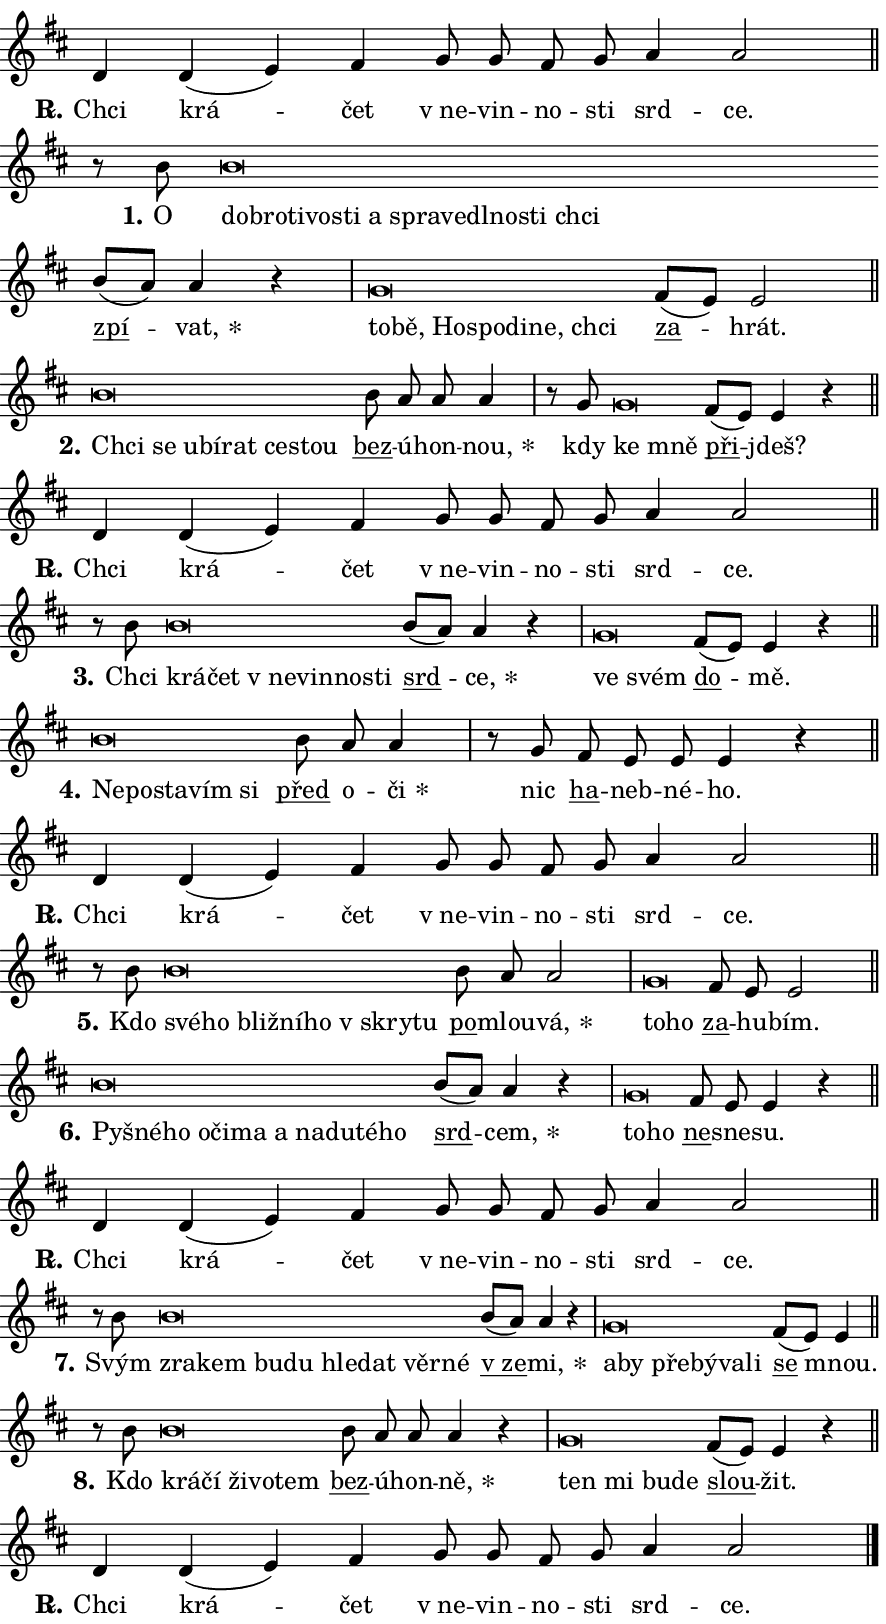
\version "2.24.0"
\header { tagline = "" }
\paper {
  indent = 0\cm
  top-margin = 0\cm
  right-margin = 0.13\cm % to fit lyric hyphens
  bottom-margin = 0\cm
  left-margin = 0\cm
  paper-width = 15\cm
  page-breaking = #ly:one-page-breaking
  system-system-spacing.basic-distance = #11
  score-system-spacing.basic-distance = #11
  ragged-last = ##f
}


%% Author: Thomas Morley
%% https://lists.gnu.org/archive/html/lilypond-user/2020-05/msg00002.html
#(define (line-position grob)
"Returns position of @var[grob} in current system:
   @code{'start}, if at first time-step
   @code{'end}, if at last time-step
   @code{'middle} otherwise
"
  (let* ((col (ly:item-get-column grob))
         (ln (ly:grob-object col 'left-neighbor))
         (rn (ly:grob-object col 'right-neighbor))
         (col-to-check-left (if (ly:grob? ln) ln col))
         (col-to-check-right (if (ly:grob? rn) rn col))
         (break-dir-left
           (and
             (ly:grob-property col-to-check-left 'non-musical #f)
             (ly:item-break-dir col-to-check-left)))
         (break-dir-right
           (and
             (ly:grob-property col-to-check-right 'non-musical #f)
             (ly:item-break-dir col-to-check-right))))
        (cond ((eqv? 1 break-dir-left) 'start)
              ((eqv? -1 break-dir-right) 'end)
              (else 'middle))))

#(define (tranparent-at-line-position vctor)
  (lambda (grob)
  "Relying on @code{line-position} select the relevant enry from @var{vctor}.
Used to determine transparency,"
    (case (line-position grob)
      ((end) (not (vector-ref vctor 0)))
      ((middle) (not (vector-ref vctor 1)))
      ((start) (not (vector-ref vctor 2))))))

noteHeadBreakVisibility =
#(define-music-function (break-visibility)(vector?)
"Makes @code{NoteHead}s transparent relying on @var{break-visibility}"
#{
  \override NoteHead.transparent =
    #(tranparent-at-line-position break-visibility)
#})

#(define delete-ledgers-for-transparent-note-heads
  (lambda (grob)
    "Reads whether a @code{NoteHead} is transparent.
If so this @code{NoteHead} is removed from @code{'note-heads} from
@var{grob}, which is supposed to be @code{LedgerLineSpanner}.
As a result ledgers are not printed for this @code{NoteHead}"
    (let* ((nhds-array (ly:grob-object grob 'note-heads))
           (nhds-list
             (if (ly:grob-array? nhds-array)
                 (ly:grob-array->list nhds-array)
                 '()))
           ;; Relies on the transparent-property being done before
           ;; Staff.LedgerLineSpanner.after-line-breaking is executed.
           ;; This is fragile ...
           (to-keep
             (remove
               (lambda (nhd)
                 (ly:grob-property nhd 'transparent #f))
               nhds-list)))
      ;; TODO find a better method to iterate over grob-arrays, similiar
      ;; to filter/remove etc for lists
      ;; For now rebuilt from scratch
      (set! (ly:grob-object grob 'note-heads)  '())
      (for-each
        (lambda (nhd)
          (ly:pointer-group-interface::add-grob grob 'note-heads nhd))
        to-keep))))

squashNotes = {
  \override NoteHead.X-extent = #'(-0.2 . 0.2)
  \override NoteHead.Y-extent = #'(-0.75 . 0)
  \override NoteHead.stencil =
    #(lambda (grob)
       (let ((pos (ly:grob-property grob 'staff-position)))
         (begin
           (if (< pos -7) (display "ERROR: Lower brevis then expected\n") (display ""))
           (if (<= pos -6) ly:text-interface::print ly:note-head::print))))
}
unSquashNotes = {
  \revert NoteHead.X-extent
  \revert NoteHead.Y-extent
  \revert NoteHead.stencil
}

hideNotes = \noteHeadBreakVisibility #begin-of-line-visible
unHideNotes = \noteHeadBreakVisibility #all-visible

% work-around for resetting accidentals
% https://lilypond.org/doc/v2.23/Documentation/notation/displaying-rhythms#unmetered-music
cadenzaMeasure = {
  \cadenzaOff
  \partial 1024 s1024
  \cadenzaOn
}

#(define-markup-command (accent layout props text) (markup?)
  "Underline accented syllable"
  (interpret-markup layout props
    #{\markup \override #'(offset . 4.3) \underline { #text }#}))

responsum = \markup \concat {
  "R" \hspace #-1.05 \path #0.1 #'((moveto 0 0.07) (lineto 0.9 0.8)) \hspace #0.05 "."
}

spaceSize = #0.6828661417322834 % exact space size for TeX Gyre Schola

\layout {
  \context {
    \Staff
    \remove "Time_signature_engraver"
    \override LedgerLineSpanner.after-line-breaking = #delete-ledgers-for-transparent-note-heads
  }
  \context {
    \Lyrics {
      \override LyricSpace.minimum-distance = \spaceSize
      \override LyricText.font-name = #"TeX Gyre Schola"
      \override LyricText.font-size = 1
      \override StanzaNumber.font-name = #"TeX Gyre Schola Bold"
      \override StanzaNumber.font-size = 1
    }
  }
  \context {
    \Score 
    \override NoteHead.text =
      #(lambda (grob) 
        (let ((pos (ly:grob-property grob 'staff-position)))
          #{\markup {
            \combine
              \halign #-0.55 \raise #(if (= pos -6) 0 0.5) \override #'(thickness . 2) \draw-line #'(3.2 . 0)
              \musicglyph "noteheads.sM1"
          }#}))
  }
}

% magnetic-lyrics.ily
%
%   written by
%     Jean Abou Samra <jean@abou-samra.fr>
%     Werner Lemberg <wl@gnu.org>
%
%   adapted by
%     Jiri Hon <jiri.hon@gmail.com>
%
% Version 2022-Apr-15

% https://www.mail-archive.com/lilypond-user@gnu.org/msg149350.html

#(define (Left_hyphen_pointer_engraver context)
   "Collect syllable-hyphen-syllable occurrences in lyrics and store
them in properties.  This engraver only looks to the left.  For
example, if the lyrics input is @code{foo -- bar}, it does the
following.

@itemize @bullet
@item
Set the @code{text} property of the @code{LyricHyphen} grob between
@q{foo} and @q{bar} to @code{foo}.

@item
Set the @code{left-hyphen} property of the @code{LyricText} grob with
text @q{foo} to the @code{LyricHyphen} grob between @q{foo} and
@q{bar}.
@end itemize

Use this auxiliary engraver in combination with the
@code{lyric-@/text::@/apply-@/magnetic-@/offset!} hook."
   (let ((hyphen #f)
         (text #f))
     (make-engraver
      (acknowledgers
       ((lyric-syllable-interface engraver grob source-engraver)
        (set! text grob)))
      (end-acknowledgers
       ((lyric-hyphen-interface engraver grob source-engraver)
        ;(when (not (grob::has-interface grob 'lyric-space-interface))
          (set! hyphen grob)));)
      ((stop-translation-timestep engraver)
       (when (and text hyphen)
         (ly:grob-set-object! text 'left-hyphen hyphen))
       (set! text #f)
       (set! hyphen #f)))))

#(define (lyric-text::apply-magnetic-offset! grob)
   "If the space between two syllables is less than the value in
property @code{LyricText@/.details@/.squash-threshold}, move the right
syllable to the left so that it gets concatenated with the left
syllable.

Use this function as a hook for
@code{LyricText@/.after-@/line-@/breaking} if the
@code{Left_@/hyphen_@/pointer_@/engraver} is active."
   (let ((hyphen (ly:grob-object grob 'left-hyphen #f)))
     (when hyphen
       (let ((left-text (ly:spanner-bound hyphen LEFT)))
         (when (grob::has-interface left-text 'lyric-syllable-interface)
           (let* ((common (ly:grob-common-refpoint grob left-text X))
                  (this-x-ext (ly:grob-extent grob common X))
                  (left-x-ext
                   (begin
                     ;; Trigger magnetism for left-text.
                     (ly:grob-property left-text 'after-line-breaking)
                     (ly:grob-extent left-text common X)))
                  ;; `delta` is the gap width between two syllables.
                  (delta (- (interval-start this-x-ext)
                            (interval-end left-x-ext)))
                  (details (ly:grob-property grob 'details))
                  (threshold (assoc-get 'squash-threshold details 0.2)))
             (when (< delta threshold)
               (let* (;; We have to manipulate the input text so that
                      ;; ligatures crossing syllable boundaries are not
                      ;; disabled.  For languages based on the Latin
                      ;; script this is essentially a beautification.
                      ;; However, for non-Western scripts it can be a
                      ;; necessity.
                      (lt (ly:grob-property left-text 'text))
                      (rt (ly:grob-property grob 'text))
                      (is-space (grob::has-interface hyphen 'lyric-space-interface))
                      (space (if is-space " " ""))
                      (extra-delta (if is-space spaceSize 0))
                      ;; Append new syllable.
                      (ltrt-space (if (and (string? lt) (string? rt))
                                (string-append lt space rt)
                                (make-concat-markup (list lt space rt))))
                      ;; Right-align `ltrt` to the right side.
                      (ltrt-space-markup (grob-interpret-markup
                               grob
                               (make-translate-markup
                                (cons (interval-length this-x-ext) 0)
                                (make-right-align-markup ltrt-space)))))
                 (begin
                   ;; Don't print `left-text`.
                   (ly:grob-set-property! left-text 'stencil #f)
                   ;; Set text and stencil (which holds all collected
                   ;; syllables so far) and shift it to the left.
                   (ly:grob-set-property! grob 'text ltrt-space)
                   (ly:grob-set-property! grob 'stencil ltrt-space-markup)
                   (ly:grob-translate-axis! grob (- (- delta extra-delta)) X))))))))))


#(define (lyric-hyphen::displace-bounds-first grob)
   ;; Make very sure this callback isn't triggered too early.
   (let ((left (ly:spanner-bound grob LEFT))
         (right (ly:spanner-bound grob RIGHT)))
     (ly:grob-property left 'after-line-breaking)
     (ly:grob-property right 'after-line-breaking)
     (ly:lyric-hyphen::print grob)))

squashThreshold = #0.4

\layout {
  \context {
    \Lyrics
    \consists #Left_hyphen_pointer_engraver
    \override LyricText.after-line-breaking =
      #lyric-text::apply-magnetic-offset!
    \override LyricHyphen.stencil = #lyric-hyphen::displace-bounds-first
    \override LyricText.details.squash-threshold = \squashThreshold
    \override LyricHyphen.minimum-distance = 0
    \override LyricHyphen.minimum-length = \squashThreshold
  }
}

squashText = \override LyricText.details.squash-threshold = 9999
unSquashText = \override LyricText.details.squash-threshold = \squashThreshold

leftText = \override LyricText.self-alignment-X = #LEFT
unLeftText = \revert LyricText.self-alignment-X

starOffset = #(lambda (grob) 
                (let ((x_offset (ly:self-alignment-interface::aligned-on-x-parent grob)))
                  (if (= x_offset 0) 0 (+ x_offset 1.2))))

star = #(define-music-function (syllable)(string?)
"Append star separator at the end of a syllable"
#{
  \once \override LyricText.X-offset = #starOffset
  \lyricmode { \markup {
    #syllable
    \override #'((font-name . "TeX Gyre Schola Bold")) \hspace #0.2 \lower #0.65 \larger "*"
  } }
#})

starAccent = #(define-music-function (syllable)(string?)
"Append star separator at the end of a syllable and make accent"
#{
  \once \override LyricText.X-offset = #starOffset
  \lyricmode { \markup {
    \accent #syllable
    \override #'((font-name . "TeX Gyre Schola Bold")) \hspace #0.2 \lower #0.65 \larger "*"
  } }
#})

breath = #(define-music-function (syllable)(string?)
"Append breathing indicator at the end of a syllable"
#{
  \lyricmode { \markup { #syllable "+" } }
#})

optionalBreath = #(define-music-function (syllable)(string?)
"Append optional breathing indicator at the end of a syllable"
#{
  \lyricmode { \markup { #syllable "(+)" } }
#})


\score {
    <<
        \new Voice = "melody" { \cadenzaOn \key d \major \relative { d'4 d( e) fis \bar "" g8 g fis g \bar "" a4 a2 \cadenzaMeasure \bar "||" \break } }
        \new Lyrics \lyricsto "melody" { \lyricmode { \set stanza = \responsum
Chci krá -- čet "v ne" -- vin -- no -- sti srd -- ce. } }
    >>
    \layout {}
}

\score {
    <<
        \new Voice = "melody" { \cadenzaOn \key d \major \relative { r8 b'8 \squashNotes b\breve*1/16 \hideNotes \breve*1/16 \bar "" \breve*1/16 \bar "" \breve*1/16 \bar "" \breve*1/16 \bar "" \breve*1/16 \bar "" \breve*1/16 \bar "" \breve*1/16 \bar "" \breve*1/16 \bar "" \breve*1/16 \bar "" \breve*1/16 \breve*1/16 \bar "" \unHideNotes \unSquashNotes \bar "" b8[( a)] a4 r \cadenzaMeasure \bar "|" \squashNotes g\breve*1/16 \hideNotes \breve*1/16 \bar "" \breve*1/16 \bar "" \breve*1/16 \bar "" \breve*1/16 \bar "" \breve*1/16 \breve*1/16 \bar "" \unHideNotes \unSquashNotes \bar "" fis8[( e)] e2 \cadenzaMeasure \bar "||" \break } }
        \new Lyrics \lyricsto "melody" { \lyricmode { \set stanza = "1."
O \leftText dob -- \squashText ro -- ti -- vo -- sti a spra -- ve -- dl -- no -- sti chci \unLeftText \unSquashText \markup \accent zpí -- \star vat, \leftText to -- \squashText bě, Ho -- spo -- di -- ne, chci \unLeftText \unSquashText \markup \accent za -- hrát. } }
    >>
    \layout {}
}

\score {
    <<
        \new Voice = "melody" { \cadenzaOn \key d \major \relative { \squashNotes b'\breve*1/16 \hideNotes \breve*1/16 \bar "" \breve*1/16 \bar "" \breve*1/16 \bar "" \breve*1/16 \bar "" \breve*1/16 \breve*1/16 \bar "" \unHideNotes \unSquashNotes \bar "" b8 a a a4 \cadenzaMeasure \bar "|" r8 g8 \squashNotes g\breve*1/16 \hideNotes \breve*1/16 \bar "" \unHideNotes \unSquashNotes \bar "" fis8[( e)] e4 r \cadenzaMeasure \bar "||" \break } }
        \new Lyrics \lyricsto "melody" { \lyricmode { \set stanza = "2."
\leftText Chci \squashText se u -- bí -- rat ce -- stou \unLeftText \unSquashText \markup \accent bez -- ú -- hon -- \star nou, kdy \leftText ke \squashText mně \unLeftText \unSquashText \markup \accent při -- jdeš? } }
    >>
    \layout {}
}

\score {
    <<
        \new Voice = "melody" { \cadenzaOn \key d \major \relative { d'4 d( e) fis \bar "" g8 g fis g \bar "" a4 a2 \cadenzaMeasure \bar "||" \break } }
        \new Lyrics \lyricsto "melody" { \lyricmode { \set stanza = \responsum
Chci krá -- čet "v ne" -- vin -- no -- sti srd -- ce. } }
    >>
    \layout {}
}

\score {
    <<
        \new Voice = "melody" { \cadenzaOn \key d \major \relative { r8 b'8 \squashNotes b\breve*1/16 \hideNotes \breve*1/16 \bar "" \breve*1/16 \bar "" \breve*1/16 \bar "" \breve*1/16 \breve*1/16 \bar "" \unHideNotes \unSquashNotes \bar "" b8[( a)] a4 r \cadenzaMeasure \bar "|" \squashNotes g\breve*1/16 \hideNotes \breve*1/16 \bar "" \unHideNotes \unSquashNotes \bar "" fis8[( e)] e4 r \cadenzaMeasure \bar "||" \break } }
        \new Lyrics \lyricsto "melody" { \lyricmode { \set stanza = "3."
Chci \leftText krá -- \squashText čet "v ne" -- vin -- no -- sti \unLeftText \unSquashText \markup \accent srd -- \star ce, \leftText ve \squashText svém \unLeftText \unSquashText \markup \accent do -- mě. } }
    >>
    \layout {}
}

\score {
    <<
        \new Voice = "melody" { \cadenzaOn \key d \major \relative { \squashNotes b'\breve*1/16 \hideNotes \breve*1/16 \bar "" \breve*1/16 \bar "" \breve*1/16 \breve*1/16 \bar "" \unHideNotes \unSquashNotes \bar "" b8 a a4 \cadenzaMeasure \bar "|" r8 g8 \bar "" fis8 e e e4 r \cadenzaMeasure \bar "||" \break } }
        \new Lyrics \lyricsto "melody" { \lyricmode { \set stanza = "4."
\leftText Ne -- \squashText po -- sta -- vím si \unLeftText \unSquashText \markup \accent před o -- \star či nic \markup \accent ha -- neb -- né -- ho. } }
    >>
    \layout {}
}

\score {
    <<
        \new Voice = "melody" { \cadenzaOn \key d \major \relative { d'4 d( e) fis \bar "" g8 g fis g \bar "" a4 a2 \cadenzaMeasure \bar "||" \break } }
        \new Lyrics \lyricsto "melody" { \lyricmode { \set stanza = \responsum
Chci krá -- čet "v ne" -- vin -- no -- sti srd -- ce. } }
    >>
    \layout {}
}

\score {
    <<
        \new Voice = "melody" { \cadenzaOn \key d \major \relative { r8 b'8 \squashNotes b\breve*1/16 \hideNotes \breve*1/16 \bar "" \breve*1/16 \bar "" \breve*1/16 \bar "" \breve*1/16 \bar "" \breve*1/16 \breve*1/16 \bar "" \unHideNotes \unSquashNotes \bar "" b8 a a2 \cadenzaMeasure \bar "|" \squashNotes g\breve*1/16 \hideNotes \breve*1/16 \bar "" \unHideNotes \unSquashNotes \bar "" fis8 e e2 \cadenzaMeasure \bar "||" \break } }
        \new Lyrics \lyricsto "melody" { \lyricmode { \set stanza = "5."
Kdo \leftText své -- \squashText ho bliž -- ní -- ho "v skry" -- tu \unLeftText \unSquashText \markup \accent po -- mlou -- \star vá, \leftText to -- \squashText ho \unLeftText \unSquashText \markup \accent za -- hu -- bím. } }
    >>
    \layout {}
}

\score {
    <<
        \new Voice = "melody" { \cadenzaOn \key d \major \relative { \squashNotes b'\breve*1/16 \hideNotes \breve*1/16 \bar "" \breve*1/16 \bar "" \breve*1/16 \bar "" \breve*1/16 \bar "" \breve*1/16 \bar "" \breve*1/16 \bar "" \breve*1/16 \bar "" \breve*1/16 \bar "" \breve*1/16 \breve*1/16 \bar "" \unHideNotes \unSquashNotes \bar "" b8[( a)] a4 r \cadenzaMeasure \bar "|" \squashNotes g\breve*1/16 \hideNotes \breve*1/16 \bar "" \unHideNotes \unSquashNotes \bar "" fis8 e e4 r \cadenzaMeasure \bar "||" \break } }
        \new Lyrics \lyricsto "melody" { \lyricmode { \set stanza = "6."
\leftText Py -- \squashText šné -- ho o -- či -- ma a na -- du -- té -- ho \unLeftText \unSquashText \markup \accent srd -- \star cem, \leftText to -- \squashText ho \unLeftText \unSquashText \markup \accent ne -- sne -- su. } }
    >>
    \layout {}
}

\score {
    <<
        \new Voice = "melody" { \cadenzaOn \key d \major \relative { d'4 d( e) fis \bar "" g8 g fis g \bar "" a4 a2 \cadenzaMeasure \bar "||" \break } }
        \new Lyrics \lyricsto "melody" { \lyricmode { \set stanza = \responsum
Chci krá -- čet "v ne" -- vin -- no -- sti srd -- ce. } }
    >>
    \layout {}
}

\score {
    <<
        \new Voice = "melody" { \cadenzaOn \key d \major \relative { r8 b'8 \squashNotes b\breve*1/16 \hideNotes \breve*1/16 \bar "" \breve*1/16 \bar "" \breve*1/16 \bar "" \breve*1/16 \bar "" \breve*1/16 \bar "" \breve*1/16 \breve*1/16 \bar "" \unHideNotes \unSquashNotes \bar "" b8[( a)] a4 r \cadenzaMeasure \bar "|" \squashNotes g\breve*1/16 \hideNotes \breve*1/16 \bar "" \breve*1/16 \bar "" \breve*1/16 \bar "" \breve*1/16 \breve*1/16 \bar "" \unHideNotes \unSquashNotes \bar "" fis8[( e)] e4 \cadenzaMeasure \bar "||" \break } }
        \new Lyrics \lyricsto "melody" { \lyricmode { \set stanza = "7."
Svým \leftText zra -- \squashText kem bu -- du hle -- dat věr -- né \unLeftText \unSquashText \markup \accent "v ze" -- \star mi, \leftText a -- \squashText by pře -- bý -- va -- li \unLeftText \unSquashText \markup \accent se mnou. } }
    >>
    \layout {}
}

\score {
    <<
        \new Voice = "melody" { \cadenzaOn \key d \major \relative { r8 b'8 \squashNotes b\breve*1/16 \hideNotes \breve*1/16 \bar "" \breve*1/16 \bar "" \breve*1/16 \breve*1/16 \bar "" \unHideNotes \unSquashNotes \bar "" b8 a a a4 r \cadenzaMeasure \bar "|" \squashNotes g\breve*1/16 \hideNotes \breve*1/16 \bar "" \breve*1/16 \breve*1/16 \bar "" \unHideNotes \unSquashNotes \bar "" fis8[( e)] e4 r \cadenzaMeasure \bar "||" \break } }
        \new Lyrics \lyricsto "melody" { \lyricmode { \set stanza = "8."
Kdo \leftText krá -- \squashText čí ži -- vo -- tem \unLeftText \unSquashText \markup \accent bez -- ú -- hon -- \star ně, \leftText ten \squashText mi bu -- de \unLeftText \unSquashText \markup \accent slou -- žit. } }
    >>
    \layout {}
}

\score {
    <<
        \new Voice = "melody" { \cadenzaOn \key d \major \relative { d'4 d( e) fis \bar "" g8 g fis g \bar "" a4 a2 \cadenzaMeasure \bar "||" \break } \bar "|." }
        \new Lyrics \lyricsto "melody" { \lyricmode { \set stanza = \responsum
Chci krá -- čet "v ne" -- vin -- no -- sti srd -- ce. } }
    >>
    \layout {}
}
